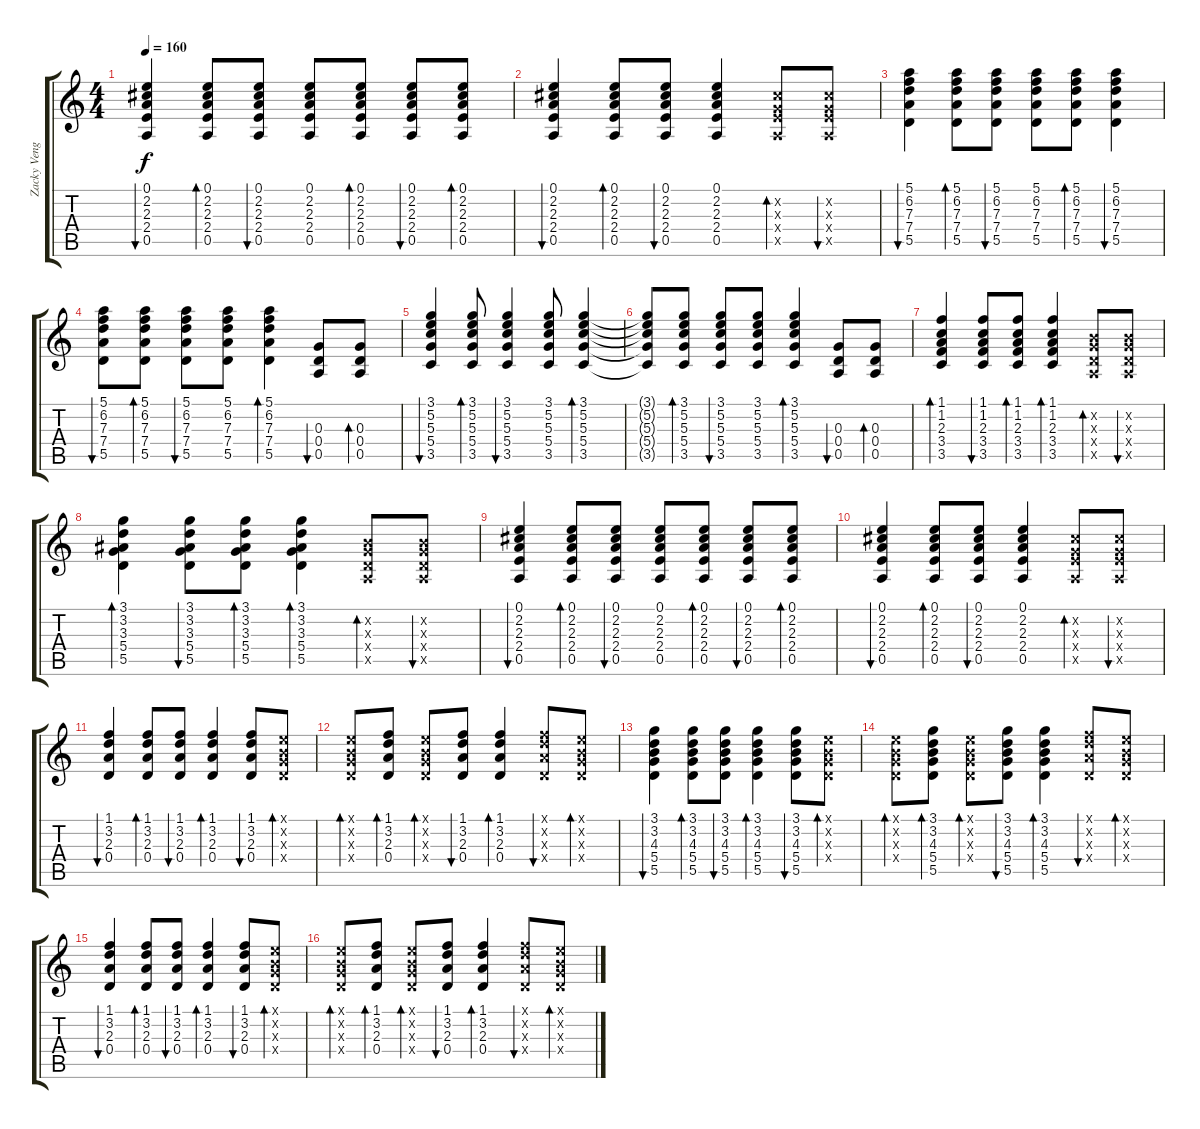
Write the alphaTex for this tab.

\track ("Zacky Vengeance Ryhtem" "Zacky Veng") {instrument distortionguitar}
\staff {score tabs}
\tuning (E4 B3 G3 D3 A2 D2) {hide}
\ts (4 4)
\tempo 160
\clef g2
\ks c
(0.1 2.2 2.3 2.4 0.5).4{bu 30 dy f} (0.1 2.2 2.3 2.4 0.5).8{bd 30} (0.1 2.2 2.3 2.4 0.5).8{bu 30} (0.1 2.2 2.3 2.4 0.5).8 (0.1 2.2 2.3 2.4 0.5).8{bd 30} (0.1 2.2 2.3 2.4 0.5).8{bu 30} (0.1 2.2 2.3 2.4 0.5).8{bd 30} |
(0.1 2.2 2.3 2.4 0.5).4{bu 30} (0.1 2.2 2.3 2.4 0.5).8{bd 30} (0.1 2.2 2.3 2.4 0.5).8{bu 30} (0.1 2.2 2.3 2.4 0.5).4 (2.2{x} 0.3{x} 2.4{x} 0.5{x}).8{bd 30} (2.2{x} 0.3{x} 2.4{x} 0.5{x}).8{bu 30} |
(5.1 6.2 7.3 7.4 5.5).4{bu 30} (5.1 6.2 7.3 7.4 5.5).8{bd 30} (5.1 6.2 7.3 7.4 5.5).8{bu 30} (5.1 6.2 7.3 7.4 5.5).8 (5.1 6.2 7.3 7.4 5.5).8{bd 30} (5.1 6.2 7.3 7.4 5.5).4{bu 30} |
(5.1 6.2 7.3 7.4 5.5).8{bu 30} (5.1 6.2 7.3 7.4 5.5).8{bd 30} (5.1 6.2 7.3 7.4 5.5).8{bu 30} (5.1 6.2 7.3 7.4 5.5).8 (5.1 6.2 7.3 7.4 5.5).4{bd 30} (0.3 0.4 0.5).8{bu 30} (0.3 0.4 0.5).8{bd 30} |
(3.1 5.2 5.3 5.4 3.5).4{bu 30} (3.1 5.2 5.3 5.4 3.5).8{bd 30} (3.1 5.2 5.3 5.4 3.5).4{bu 30} (3.1 5.2 5.3 5.4 3.5).8 (3.1 5.2 5.3 5.4 3.5).4{bd 30} |
(3.1{t} 5.2{t} 5.3{t} 5.4{t} 3.5{t}).8 (3.1 5.2 5.3 5.4 3.5).8{bd 30} (3.1 5.2 5.3 5.4 3.5).8{bu 30} (3.1 5.2 5.3 5.4 3.5).8 (3.1 5.2 5.3 5.4 3.5).4{bd 30} (0.3 0.4 0.5).8{bu 30} (0.3 0.4 0.5).8{bd 30} |
(1.1 1.2 2.3 3.4 3.5).4{bd 30} (1.1 1.2 2.3 3.4 3.5).8{bu 30} (1.1 1.2 2.3 3.4 3.5).8{bd 30} (1.1 1.2 2.3 3.4 3.5).4{bd 30} (0.2{x} 0.3{x} 0.4{x} 0.5{x}).8{bd 30} (0.2{x} 0.3{x} 0.4{x} 0.5{x}).8{bu 30} |
(3.1 3.2 3.3 5.4 5.5).4{bd 30} (3.1 3.2 3.3 5.4 5.5).8{bu 30} (3.1 3.2 3.3 5.4 5.5).8{bd 30} (3.1 3.2 3.3 5.4 5.5).4{bd 30} (0.2{x} 0.3{x} 0.4{x} 0.5{x}).8{bd 30} (0.2{x} 0.3{x} 0.4{x} 0.5{x}).8{bu 30} |
(0.1 2.2 2.3 2.4 0.5).4{bu 30} (0.1 2.2 2.3 2.4 0.5).8{bd 30} (0.1 2.2 2.3 2.4 0.5).8{bu 30} (0.1 2.2 2.3 2.4 0.5).8 (0.1 2.2 2.3 2.4 0.5).8{bd 30} (0.1 2.2 2.3 2.4 0.5).8{bu 30} (0.1 2.2 2.3 2.4 0.5).8{bd 30} |
(0.1 2.2 2.3 2.4 0.5).4{bu 30} (0.1 2.2 2.3 2.4 0.5).8{bd 30} (0.1 2.2 2.3 2.4 0.5).8{bu 30} (0.1 2.2 2.3 2.4 0.5).4 (2.2{x} 0.3{x} 2.4{x} 0.5{x}).8{bd 30} (2.2{x} 0.3{x} 2.4{x} 0.5{x}).8{bu 30} |
(1.1 3.2 2.3 0.4).4{bu 60} (1.1 3.2 2.3 0.4).8{bd 60} (1.1 3.2 2.3 0.4).8{bu 60} (1.1 3.2 2.3 0.4).4{bd 60} (1.1 3.2 2.3 0.4).8{bu 30} (0.1{x} 0.2{x} 0.3{x} 0.4{x}).8{bd 30} |
(0.1{x} 0.2{x} 0.3{x} 0.4{x}).8{bd 30} (1.1 3.2 2.3 0.4).8{bd 60} (0.1{x} 0.2{x} 0.3{x} 0.4{x}).8{bd 30} (1.1 3.2 2.3 0.4).8{bu 60} (1.1 3.2 2.3 0.4).4{bd 60} (1.1{x} 3.2{x} 2.3{x} 0.4{x}).8{bu 60} (0.1{x} 0.2{x} 0.3{x} 0.4{x}).8{bd 30} |
(3.1 3.2 4.3 5.4 5.5).4{bu 60} (3.1 3.2 4.3 5.4 5.5).8{bd 60} (3.1 3.2 4.3 5.4 5.5).8{bu 60} (3.1 3.2 4.3 5.4 5.5).4{bd 60} (3.1 3.2 4.3 5.4 5.5).8{bu 30} (0.1{x} 0.2{x} 0.3{x} 0.4{x}).8{bd 30} |
(0.1{x} 0.2{x} 0.3{x} 0.4{x}).8{bd 30} (3.1 3.2 4.3 5.4 5.5).8{bd 60} (0.1{x} 0.2{x} 0.3{x} 0.4{x}).8{bd 30} (3.1 3.2 4.3 5.4 5.5).8{bu 60} (3.1 3.2 4.3 5.4 5.5).4{bd 60} (1.1{x} 3.2{x} 2.3{x} 0.4{x}).8{bu 60} (0.1{x} 0.2{x} 0.3{x} 0.4{x}).8{bd 30} |
(1.1 3.2 2.3 0.4).4{bu 60} (1.1 3.2 2.3 0.4).8{bd 60} (1.1 3.2 2.3 0.4).8{bu 60} (1.1 3.2 2.3 0.4).4{bd 60} (1.1 3.2 2.3 0.4).8{bu 30} (0.1{x} 0.2{x} 0.3{x} 0.4{x}).8{bd 30} |
(0.1{x} 0.2{x} 0.3{x} 0.4{x}).8{bd 30} (1.1 3.2 2.3 0.4).8{bd 60} (0.1{x} 0.2{x} 0.3{x} 0.4{x}).8{bd 30} (1.1 3.2 2.3 0.4).8{bu 60} (1.1 3.2 2.3 0.4).4{bd 60} (1.1{x} 3.2{x} 2.3{x} 0.4{x}).8{bu 60} (0.1{x} 0.2{x} 0.3{x} 0.4{x}).8{bd 30}
